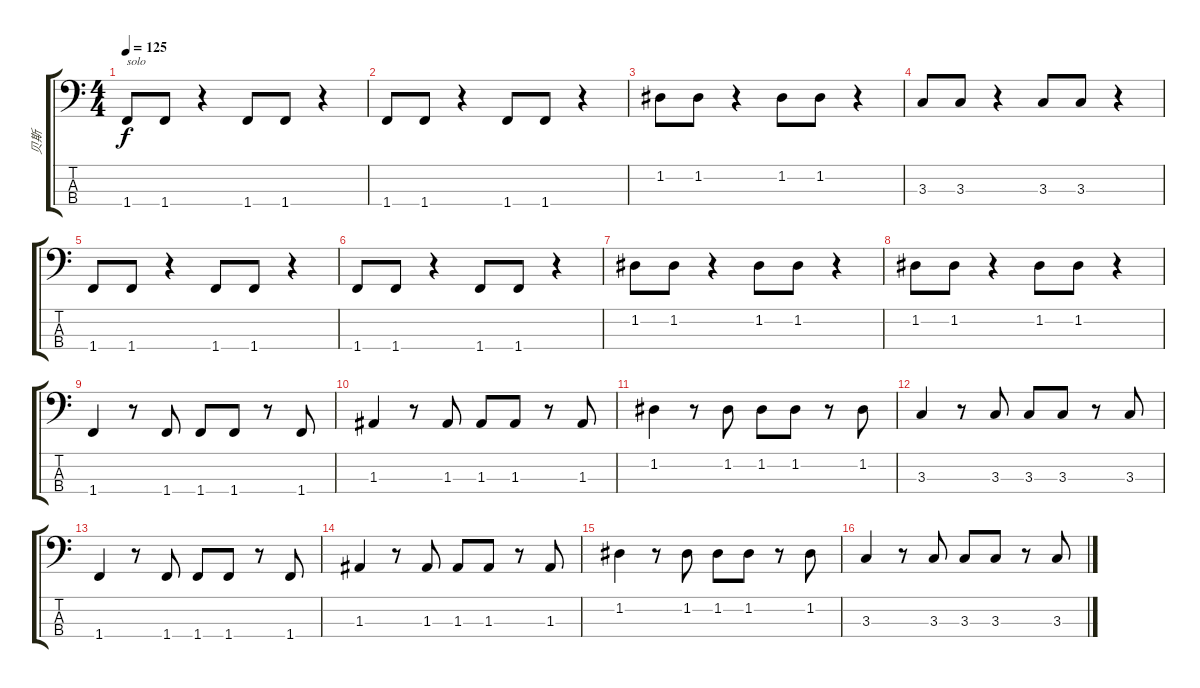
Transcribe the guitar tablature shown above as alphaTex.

\track ("贝斯" "贝斯") {instrument electricbassfinger}
\staff {score tabs}
\tuning (G2 D2 A1 E1) {hide}
\ts (4 4)
\tempo 125
\clef f4
\ks c
1.4.8{txt "solo" dy f} 1.4.8 r.4 1.4.8 1.4.8 r.4 |
1.4.8 1.4.8 r.4 1.4.8 1.4.8 r.4 |
1.2.8 1.2.8 r.4 1.2.8 1.2.8 r.4 |
3.3.8 3.3.8 r.4 3.3.8 3.3.8 r.4 |
1.4.8 1.4.8 r.4 1.4.8 1.4.8 r.4 |
1.4.8 1.4.8 r.4 1.4.8 1.4.8 r.4 |
1.2.8 1.2.8 r.4 1.2.8 1.2.8 r.4 |
1.2.8 1.2.8 r.4 1.2.8 1.2.8 r.4 |
1.4.4 r.8 1.4.8 1.4.8 1.4.8 r.8 1.4.8 |
1.3.4 r.8 1.3.8 1.3.8 1.3.8 r.8 1.3.8 |
1.2.4 r.8 1.2.8 1.2.8 1.2.8 r.8 1.2.8 |
3.3.4 r.8 3.3.8 3.3.8 3.3.8 r.8 3.3.8 |
1.4.4 r.8 1.4.8 1.4.8 1.4.8 r.8 1.4.8 |
1.3.4 r.8 1.3.8 1.3.8 1.3.8 r.8 1.3.8 |
1.2.4 r.8 1.2.8 1.2.8 1.2.8 r.8 1.2.8 |
3.3.4 r.8 3.3.8 3.3.8 3.3.8 r.8 3.3.8
